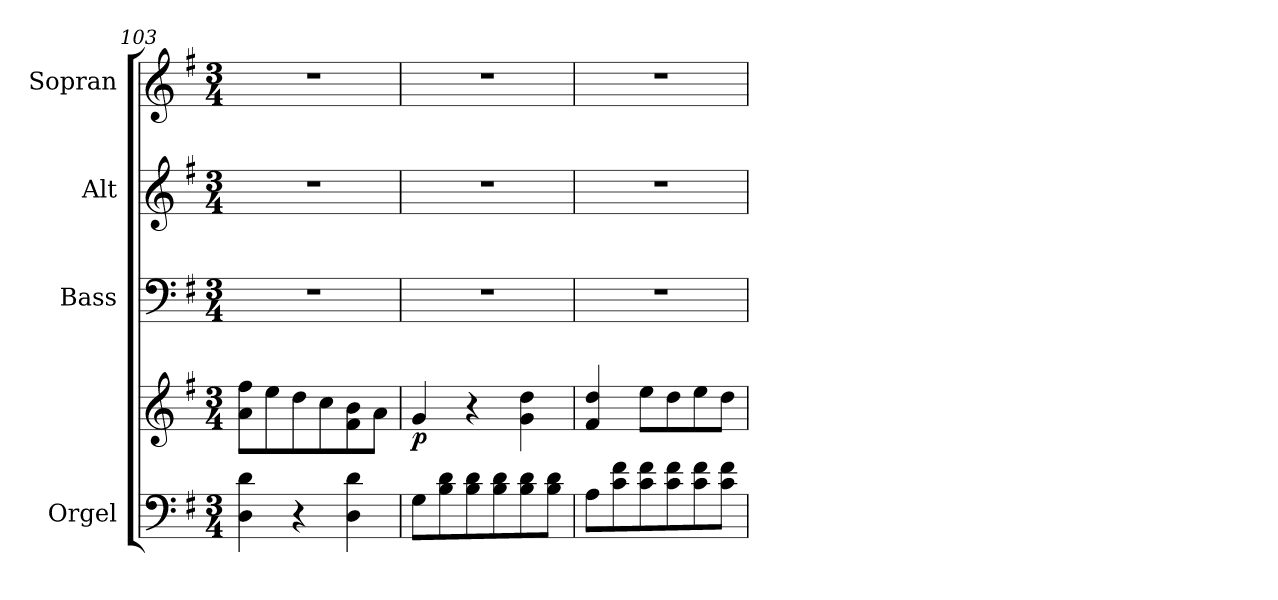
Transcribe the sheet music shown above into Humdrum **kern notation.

**kern	**kern	**dynam	**kern	**kern	**kern
*part4	*part4	*part4	*part3	*part2	*part1
*staff5	*staff4	*staff4/5	*staff3	*staff2	*staff1
*I"Orgel	*	*	*I"Bass	*I"Alt	*I"Sopran
*I'Org.	*	*	*I'B.	*I'A.	*I'S.
*clefF4	*clefG2	*	*clefF4	*clefG2	*clefG2
*k[f#]	*k[f#]	*	*k[f#]	*k[f#]	*k[f#]
*G:	*G:	*	*G:	*G:	*G:
*M3/4	*M3/4	*	*M3/4	*M3/4	*M3/4
=103	=103	=103	=103	=103	=103
4D\ 4d\	8a\ 8ff#\L	.	2.r	2.r	2.r
.	8ee\	.	.	.	.
4r	8dd\	.	.	.	.
.	8cc\	.	.	.	.
4D\ 4d\	8f#\ 8b\	.	.	.	.
.	8a\J	.	.	.	.
=104	=104	=104	=104	=104	=104
!	!	!LO:DY:b	!	!	!
8G\L	4g/	p	2.r	2.r	2.r
8B\ 8d\	.	.	.	.	.
8B\ 8d\	4r	.	.	.	.
8B\ 8d\	.	.	.	.	.
8B\ 8d\	4g\ 4dd\	.	.	.	.
8B\ 8d\J	.	.	.	.	.
=105	=105	=105	=105	=105	=105
8A\L	4f#/ 4dd/	.	2.r	2.r	2.r
8c\ 8f#\	.	.	.	.	.
8c\ 8f#\	8ee\L	.	.	.	.
8c\ 8f#\	8dd\	.	.	.	.
8c\ 8f#\	8ee\	.	.	.	.
8c\ 8f#\J	8dd\J	.	.	.	.
=	=	=	=	=	=
*-	*-	*-	*-	*-	*-
